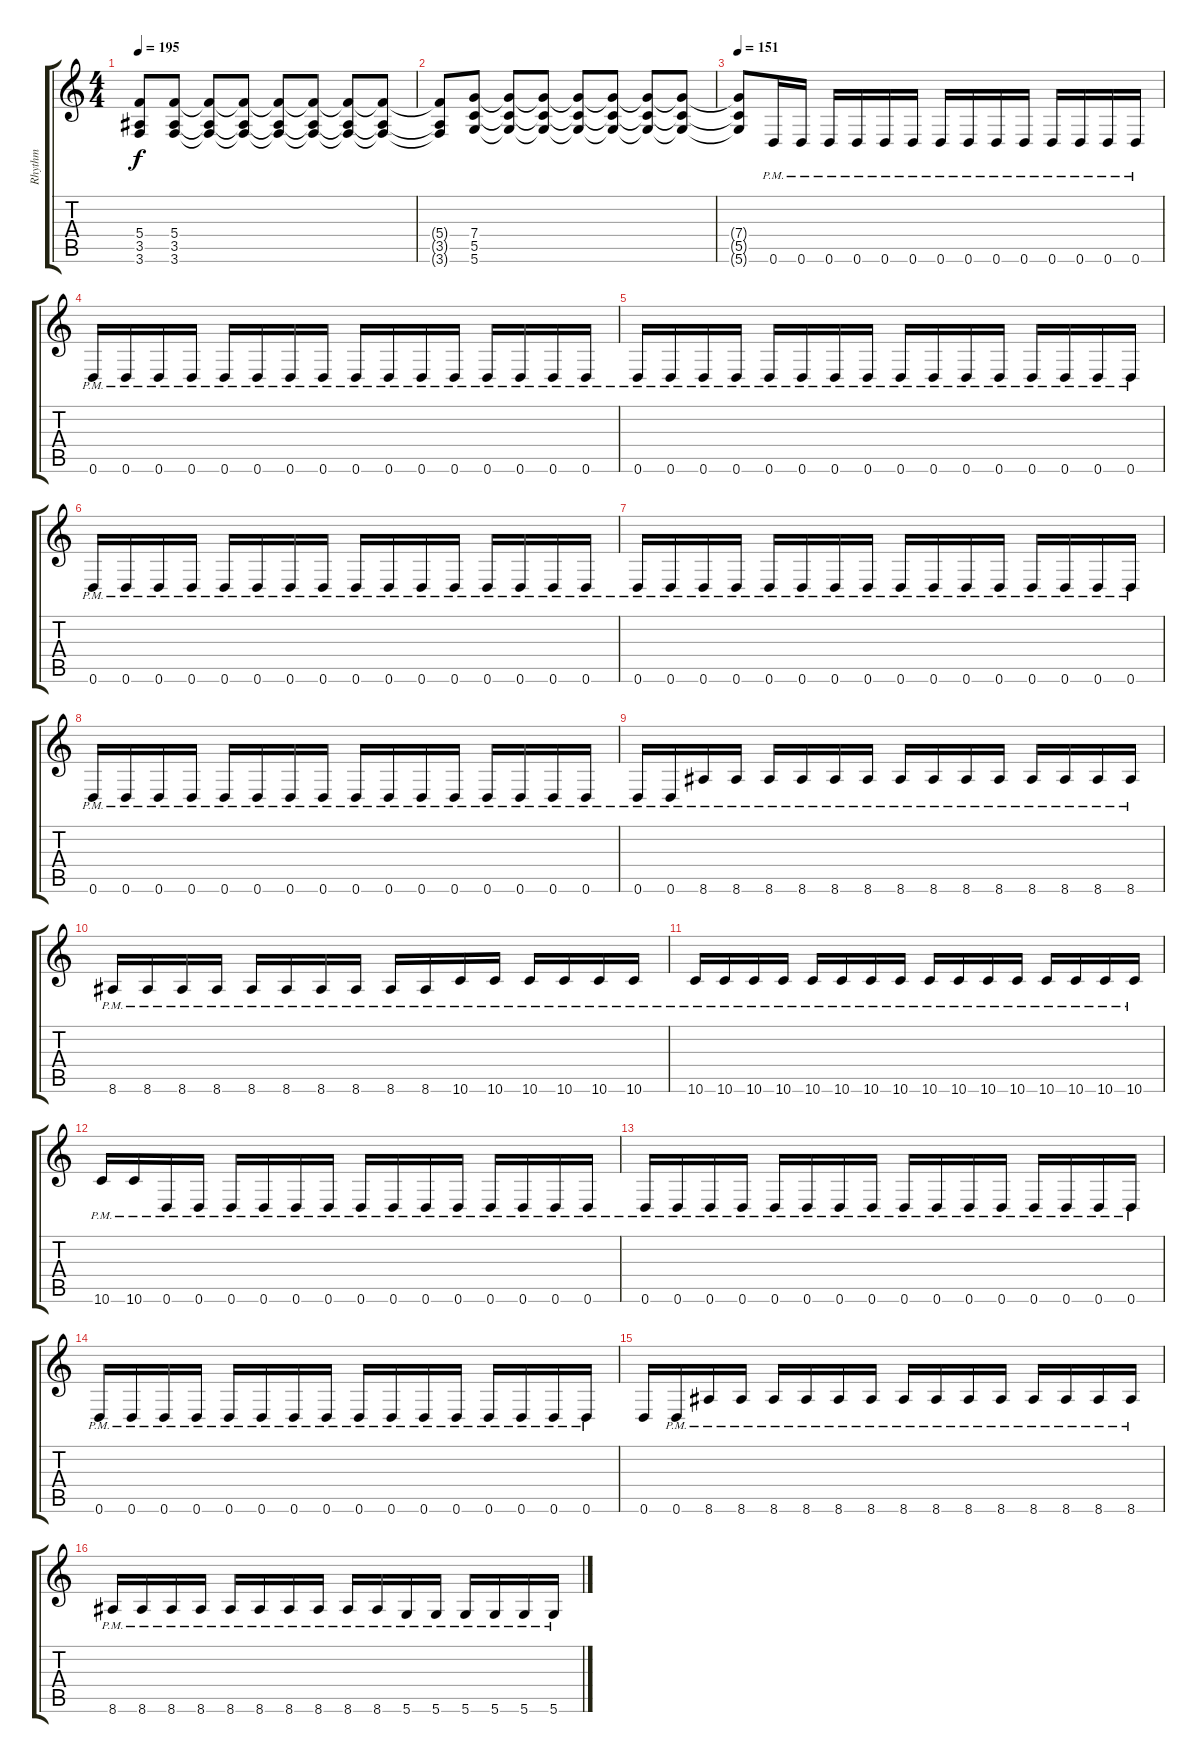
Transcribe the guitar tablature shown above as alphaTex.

\track ("Rhythm" "Rhythm") {instrument distortionguitar}
\staff {score tabs}
\tuning (D4 A3 F3 C3 G2 D2) {hide}
\ts (4 4)
\tempo 195
\clef g2
\ks c
(5.4{t} 3.5{t} 3.6{t}).8{dy f} (5.4 3.5 3.6).8 (5.4{t} 3.5{t} 3.6{t}).8 (5.4{t} 3.5{t} 3.6{t}).8 (5.4{t} 3.5{t} 3.6{t}).8 (5.4{t} 3.5{t} 3.6{t}).8 (5.4{t} 3.5{t} 3.6{t}).8 (5.4{t} 3.5{t} 3.6{t}).8 |
(5.4{t} 3.5{t} 3.6{t}).8 (7.4 5.5 5.6).8 (7.4{t} 5.5{t} 5.6{t}).8 (7.4{t} 5.5{t} 5.6{t}).8 (7.4{t} 5.5{t} 5.6{t}).8 (7.4{t} 5.5{t} 5.6{t}).8 (7.4{t} 5.5{t} 5.6{t}).8 (7.4{t} 5.5{t} 5.6{t}).8 |
\tempo 151
(7.4{t} 5.5{t} 5.6{t}).8 0.6{pm}.16 0.6{pm}.16 0.6{pm}.16 0.6{pm}.16 0.6{pm}.16 0.6{pm}.16 0.6{pm}.16 0.6{pm}.16 0.6{pm}.16 0.6{pm}.16 0.6{pm}.16 0.6{pm}.16 0.6{pm}.16 0.6{pm}.16 |
0.6{pm}.16 0.6{pm}.16 0.6{pm}.16 0.6{pm}.16 0.6{pm}.16 0.6{pm}.16 0.6{pm}.16 0.6{pm}.16 0.6{pm}.16 0.6{pm}.16 0.6{pm}.16 0.6{pm}.16 0.6{pm}.16 0.6{pm}.16 0.6{pm}.16 0.6{pm}.16 |
0.6{pm}.16 0.6{pm}.16 0.6{pm}.16 0.6{pm}.16 0.6{pm}.16 0.6{pm}.16 0.6{pm}.16 0.6{pm}.16 0.6{pm}.16 0.6{pm}.16 0.6{pm}.16 0.6{pm}.16 0.6{pm}.16 0.6{pm}.16 0.6{pm}.16 0.6{pm}.16 |
0.6{pm}.16 0.6{pm}.16 0.6{pm}.16 0.6{pm}.16 0.6{pm}.16 0.6{pm}.16 0.6{pm}.16 0.6{pm}.16 0.6{pm}.16 0.6{pm}.16 0.6{pm}.16 0.6{pm}.16 0.6{pm}.16 0.6{pm}.16 0.6{pm}.16 0.6{pm}.16 |
0.6{pm}.16 0.6{pm}.16 0.6{pm}.16 0.6{pm}.16 0.6{pm}.16 0.6{pm}.16 0.6{pm}.16 0.6{pm}.16 0.6{pm}.16 0.6{pm}.16 0.6{pm}.16 0.6{pm}.16 0.6{pm}.16 0.6{pm}.16 0.6{pm}.16 0.6{pm}.16 |
0.6{pm}.16 0.6{pm}.16 0.6{pm}.16 0.6{pm}.16 0.6{pm}.16 0.6{pm}.16 0.6{pm}.16 0.6{pm}.16 0.6{pm}.16 0.6{pm}.16 0.6{pm}.16 0.6{pm}.16 0.6{pm}.16 0.6{pm}.16 0.6{pm}.16 0.6{pm}.16 |
0.6{pm}.16 0.6{pm}.16 8.6{pm}.16 8.6{pm}.16 8.6{pm}.16 8.6{pm}.16 8.6{pm}.16 8.6{pm}.16 8.6{pm}.16 8.6{pm}.16 8.6{pm}.16 8.6{pm}.16 8.6{pm}.16 8.6{pm}.16 8.6{pm}.16 8.6{pm}.16 |
8.6{pm}.16 8.6{pm}.16 8.6{pm}.16 8.6{pm}.16 8.6{pm}.16 8.6{pm}.16 8.6{pm}.16 8.6{pm}.16 8.6{pm}.16 8.6{pm}.16 10.6{pm}.16 10.6{pm}.16 10.6{pm}.16 10.6{pm}.16 10.6{pm}.16 10.6{pm}.16 |
10.6{pm}.16 10.6{pm}.16 10.6{pm}.16 10.6{pm}.16 10.6{pm}.16 10.6{pm}.16 10.6{pm}.16 10.6{pm}.16 10.6{pm}.16 10.6{pm}.16 10.6{pm}.16 10.6{pm}.16 10.6{pm}.16 10.6{pm}.16 10.6{pm}.16 10.6{pm}.16 |
10.6{pm}.16 10.6{pm}.16 0.6{pm}.16 0.6{pm}.16 0.6{pm}.16 0.6{pm}.16 0.6{pm}.16 0.6{pm}.16 0.6{pm}.16 0.6{pm}.16 0.6{pm}.16 0.6{pm}.16 0.6{pm}.16 0.6{pm}.16 0.6{pm}.16 0.6{pm}.16 |
0.6{pm}.16 0.6{pm}.16 0.6{pm}.16 0.6{pm}.16 0.6{pm}.16 0.6{pm}.16 0.6{pm}.16 0.6{pm}.16 0.6{pm}.16 0.6{pm}.16 0.6{pm}.16 0.6{pm}.16 0.6{pm}.16 0.6{pm}.16 0.6{pm}.16 0.6{pm}.16 |
0.6{pm}.16 0.6{pm}.16 0.6{pm}.16 0.6{pm}.16 0.6{pm}.16 0.6{pm}.16 0.6{pm}.16 0.6{pm}.16 0.6{pm}.16 0.6{pm}.16 0.6{pm}.16 0.6{pm}.16 0.6{pm}.16 0.6{pm}.16 0.6{pm}.16 0.6{pm}.16 |
0.6.16 0.6{pm}.16 8.6{pm}.16 8.6{pm}.16 8.6{pm}.16 8.6{pm}.16 8.6{pm}.16 8.6{pm}.16 8.6{pm}.16 8.6{pm}.16 8.6{pm}.16 8.6{pm}.16 8.6{pm}.16 8.6{pm}.16 8.6{pm}.16 8.6{pm}.16 |
8.6{pm}.16 8.6{pm}.16 8.6{pm}.16 8.6{pm}.16 8.6{pm}.16 8.6{pm}.16 8.6{pm}.16 8.6{pm}.16 8.6{pm}.16 8.6{pm}.16 5.6{pm}.16 5.6{pm}.16 5.6{pm}.16 5.6{pm}.16 5.6{pm}.16 5.6{pm}.16
